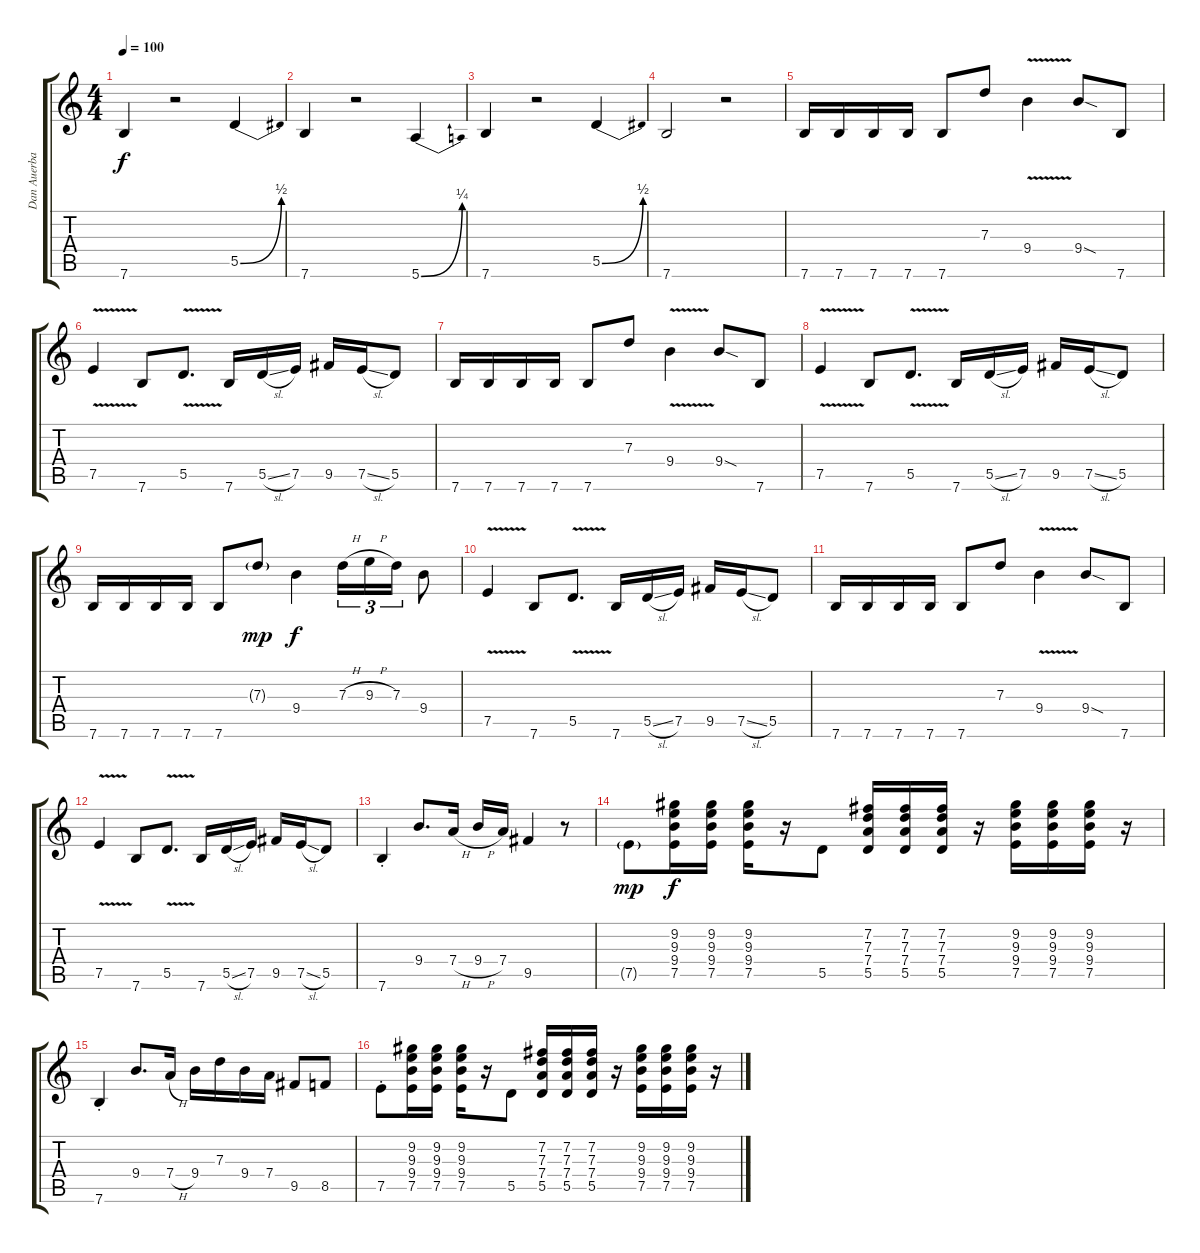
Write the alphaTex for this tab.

\track ("Dan Auerbach" "Dan Auerba") {instrument distortionguitar}
\staff {score tabs}
\tuning (E4 B3 G3 D3 A2 E2) {hide}
\ts (4 4)
\tempo 100
\clef g2
\ks c
7.6.4{dy f} r.2 5.5{be (bend 0 0 60 2)}.4 |
7.6.4 r.2 5.6{be (bend 0 0 60 1)}.4 |
7.6.4 r.2 5.5{be (bend 0 0 60 2)}.4 |
7.6.2 r.2 |
7.6.16 7.6.16 7.6.16 7.6.16 7.6.8 7.3.8 9.4{v}.4 9.4{sod}.8 7.6.8 |
7.5{v}.4 7.6.8 5.5{v}.8{d} 7.6.16 5.5{sl}.16 7.5.16 9.5.16 7.5{sl}.16 5.5.8 |
7.6.16 7.6.16 7.6.16 7.6.16 7.6.8 7.3.8 9.4{v}.4 9.4{sod}.8 7.6.8 |
7.5{v}.4 7.6.8 5.5{v}.8{d} 7.6.16 5.5{sl}.16 7.5.16 9.5.16 7.5{sl}.16 5.5.8 |
7.6.16 7.6.16 7.6.16 7.6.16 7.6.8 7.3{g}.8{dy mp} 9.4.4{dy f} 7.3{h}.16{tu (3 2)} 9.3{h}.16{tu (3 2)} 7.3.16{tu (3 2)} 9.4.8 |
7.5{v}.4 7.6.8 5.5{v}.8{d} 7.6.16 5.5{sl}.16 7.5.16 9.5.16 7.5{sl}.16 5.5.8 |
7.6.16 7.6.16 7.6.16 7.6.16 7.6.8 7.3.8 9.4{v}.4 9.4{sod}.8 7.6.8 |
7.5{v}.4 7.6.8 5.5{v}.8{d} 7.6.16 5.5{sl}.16 7.5.16 9.5.16 7.5{sl}.16 5.5.8 |
7.6{st}.4 9.4.8{d} 7.4{h}.16 9.4{h}.16 7.4.16 9.5.4 r.8 |
7.5{g}.8{dy mp} (9.2 9.3 9.4 7.5).16{dy f} (9.2 9.3 9.4 7.5).16 (9.2 9.3 9.4 7.5).16 r.16 5.5.8 (7.2 7.3 7.4 5.5).16 (7.2 7.3 7.4 5.5).16 (7.2 7.3 7.4 5.5).16 r.16 (9.2 9.3 9.4 7.5).16 (9.2 9.3 9.4 7.5).16 (9.2 9.3 9.4 7.5).16 r.16 |
7.6{st}.4 9.4.8{d} 7.4{h}.16 9.4.16 7.3.16 9.4.16 7.4.16 9.5.8 8.5.8 |
7.5{st}.8 (9.2 9.3 9.4 7.5).16 (9.2 9.3 9.4 7.5).16 (9.2 9.3 9.4 7.5).16 r.16 5.5.8 (7.2 7.3 7.4 5.5).16 (7.2 7.3 7.4 5.5).16 (7.2 7.3 7.4 5.5).16 r.16 (9.2 9.3 9.4 7.5).16 (9.2 9.3 9.4 7.5).16 (9.2 9.3 9.4 7.5).16 r.16
